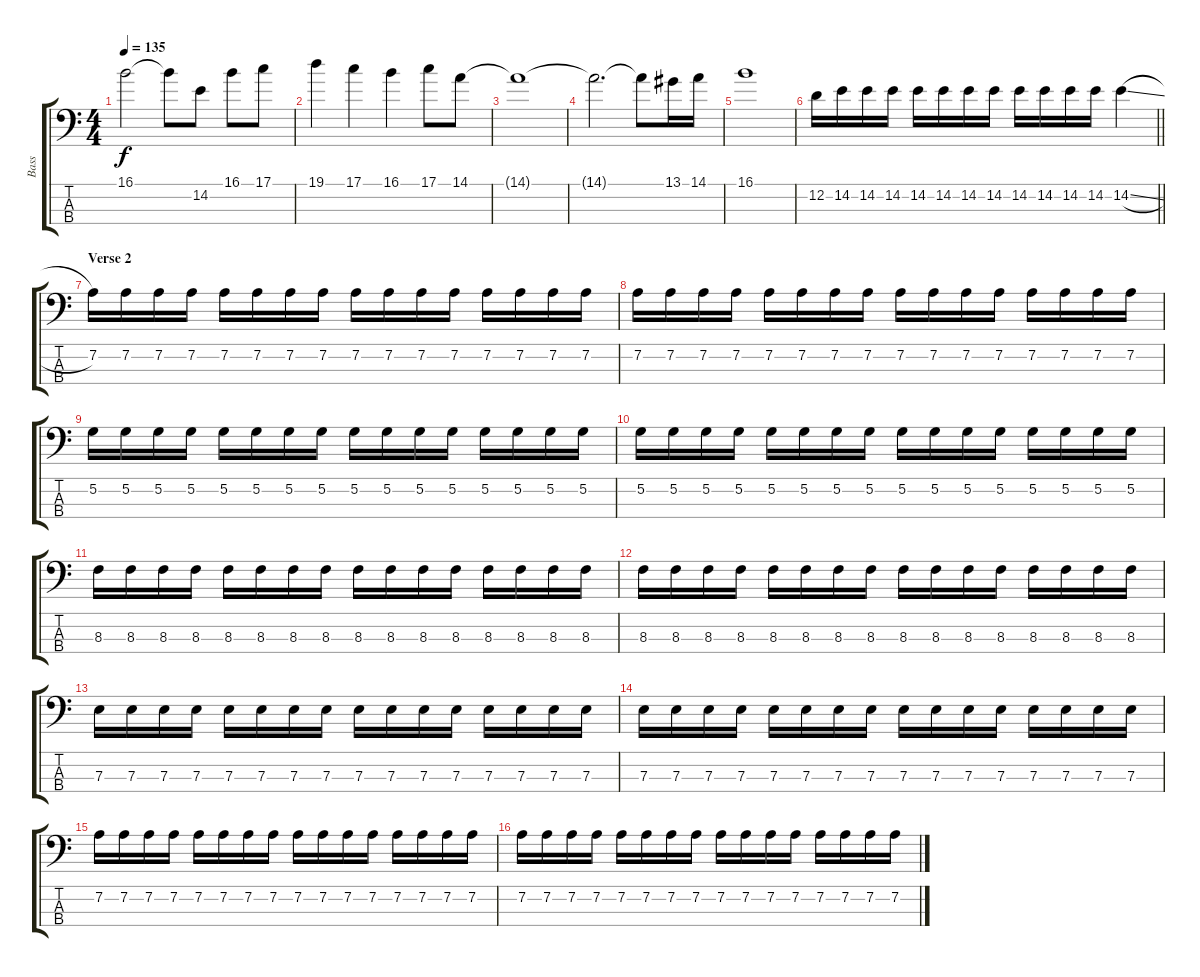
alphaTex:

\track ("Bass" "Bass") {instrument electricbassfinger}
\staff {score tabs}
\tuning (G2 D2 A1 E1) {hide}
\ts (4 4)
\tempo 135
\clef f4
\ks c
16.1{t}.2{dy f} 16.1{t}.8 14.2.8 16.1.8 17.1.8 |
19.1.4 17.1.4 16.1.4 17.1.8 14.1.8 |
14.1{t}.1 |
14.1{t}.2{d} 14.1{t}.8 13.1.16 14.1.16 |
16.1.1 |
\barLineRight lightlight
12.2.16{instrument electricbassfinger} 14.2.16 14.2.16 14.2.16 14.2.16 14.2.16 14.2.16 14.2.16 14.2.16 14.2.16 14.2.16 14.2.16 14.2{sl}.4 |
\section ("" "Verse 2")
7.2.16 7.2.16 7.2.16 7.2.16 7.2.16 7.2.16 7.2.16 7.2.16 7.2.16 7.2.16 7.2.16 7.2.16 7.2.16 7.2.16 7.2.16 7.2.16 |
7.2.16 7.2.16 7.2.16 7.2.16 7.2.16 7.2.16 7.2.16 7.2.16 7.2.16 7.2.16 7.2.16 7.2.16 7.2.16 7.2.16 7.2.16 7.2.16 |
5.2.16 5.2.16 5.2.16 5.2.16 5.2.16 5.2.16 5.2.16 5.2.16 5.2.16 5.2.16 5.2.16 5.2.16 5.2.16 5.2.16 5.2.16 5.2.16 |
5.2.16 5.2.16 5.2.16 5.2.16 5.2.16 5.2.16 5.2.16 5.2.16 5.2.16 5.2.16 5.2.16 5.2.16 5.2.16 5.2.16 5.2.16 5.2.16 |
8.3.16 8.3.16 8.3.16 8.3.16 8.3.16 8.3.16 8.3.16 8.3.16 8.3.16 8.3.16 8.3.16 8.3.16 8.3.16 8.3.16 8.3.16 8.3.16 |
8.3.16 8.3.16 8.3.16 8.3.16 8.3.16 8.3.16 8.3.16 8.3.16 8.3.16 8.3.16 8.3.16 8.3.16 8.3.16 8.3.16 8.3.16 8.3.16 |
7.3.16 7.3.16 7.3.16 7.3.16 7.3.16 7.3.16 7.3.16 7.3.16 7.3.16 7.3.16 7.3.16 7.3.16 7.3.16 7.3.16 7.3.16 7.3.16 |
7.3.16 7.3.16 7.3.16 7.3.16 7.3.16 7.3.16 7.3.16 7.3.16 7.3.16 7.3.16 7.3.16 7.3.16 7.3.16 7.3.16 7.3.16 7.3.16 |
7.2.16 7.2.16 7.2.16 7.2.16 7.2.16 7.2.16 7.2.16 7.2.16 7.2.16 7.2.16 7.2.16 7.2.16 7.2.16 7.2.16 7.2.16 7.2.16 |
7.2.16 7.2.16 7.2.16 7.2.16 7.2.16 7.2.16 7.2.16 7.2.16 7.2.16 7.2.16 7.2.16 7.2.16 7.2.16 7.2.16 7.2.16 7.2.16
